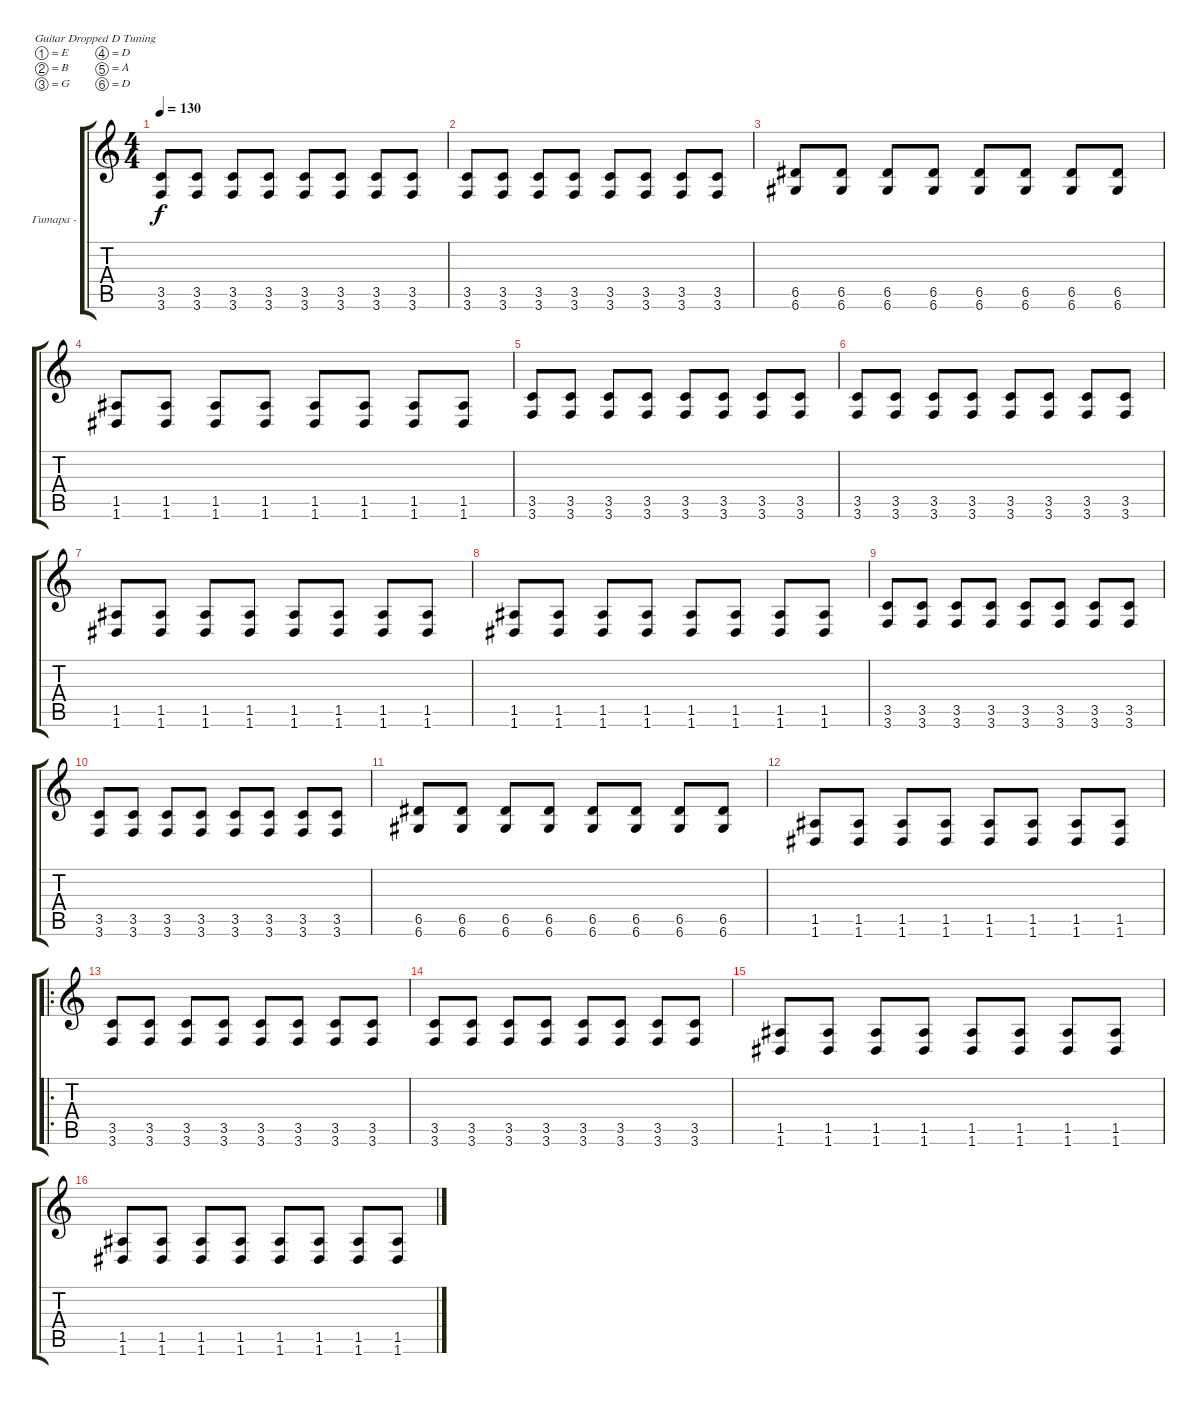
\defaultSystemsLayout 4
\bracketExtendMode groupsimilarinstruments
\firstSystemTrackNameOrientation horizontal
\otherSystemsTrackNameOrientation horizontal
\track ("Гитара -Дист" "Гитара -") {instrument distortionguitar}
\staff {score tabs}
\tuning (E4 B3 G3 D3 A2 D2)
\ts (4 4)
\tempo 130
\clef g2
\ks c
(3.5 3.6).8{dy f} (3.5 3.6).8 (3.5 3.6).8 (3.5 3.6).8 (3.5 3.6).8 (3.5 3.6).8 (3.5 3.6).8 (3.5 3.6).8 |
(3.5 3.6).8 (3.5 3.6).8 (3.5 3.6).8 (3.5 3.6).8 (3.5 3.6).8 (3.5 3.6).8 (3.5 3.6).8 (3.5 3.6).8 |
(6.5 6.6).8 (6.5 6.6).8 (6.5 6.6).8 (6.5 6.6).8 (6.5 6.6).8 (6.5 6.6).8 (6.5 6.6).8 (6.5 6.6).8 |
(1.5 1.6).8 (1.5 1.6).8 (1.5 1.6).8 (1.5 1.6).8 (1.5 1.6).8 (1.5 1.6).8 (1.5 1.6).8 (1.5 1.6).8 |
(3.5 3.6).8 (3.5 3.6).8 (3.5 3.6).8 (3.5 3.6).8 (3.5 3.6).8 (3.5 3.6).8 (3.5 3.6).8 (3.5 3.6).8 |
(3.5 3.6).8 (3.5 3.6).8 (3.5 3.6).8 (3.5 3.6).8 (3.5 3.6).8 (3.5 3.6).8 (3.5 3.6).8 (3.5 3.6).8 |
(1.5 1.6).8 (1.5 1.6).8 (1.5 1.6).8 (1.5 1.6).8 (1.5 1.6).8 (1.5 1.6).8 (1.5 1.6).8 (1.5 1.6).8 |
(1.5 1.6).8 (1.5 1.6).8 (1.5 1.6).8 (1.5 1.6).8 (1.5 1.6).8 (1.5 1.6).8 (1.5 1.6).8 (1.5 1.6).8 |
(3.5 3.6).8 (3.5 3.6).8 (3.5 3.6).8 (3.5 3.6).8 (3.5 3.6).8 (3.5 3.6).8 (3.5 3.6).8 (3.5 3.6).8 |
(3.5 3.6).8 (3.5 3.6).8 (3.5 3.6).8 (3.5 3.6).8 (3.5 3.6).8 (3.5 3.6).8 (3.5 3.6).8 (3.5 3.6).8 |
(6.5 6.6).8 (6.5 6.6).8 (6.5 6.6).8 (6.5 6.6).8 (6.5 6.6).8 (6.5 6.6).8 (6.5 6.6).8 (6.5 6.6).8 |
(1.5 1.6).8 (1.5 1.6).8 (1.5 1.6).8 (1.5 1.6).8 (1.5 1.6).8 (1.5 1.6).8 (1.5 1.6).8 (1.5 1.6).8 |
\ro
(3.5 3.6).8 (3.5 3.6).8 (3.5 3.6).8 (3.5 3.6).8 (3.5 3.6).8 (3.5 3.6).8 (3.5 3.6).8 (3.5 3.6).8 |
(3.5 3.6).8 (3.5 3.6).8 (3.5 3.6).8 (3.5 3.6).8 (3.5 3.6).8 (3.5 3.6).8 (3.5 3.6).8 (3.5 3.6).8 |
(1.5 1.6).8 (1.5 1.6).8 (1.5 1.6).8 (1.5 1.6).8 (1.5 1.6).8 (1.5 1.6).8 (1.5 1.6).8 (1.5 1.6).8 |
(1.5 1.6).8 (1.5 1.6).8 (1.5 1.6).8 (1.5 1.6).8 (1.5 1.6).8 (1.5 1.6).8 (1.5 1.6).8 (1.5 1.6).8
